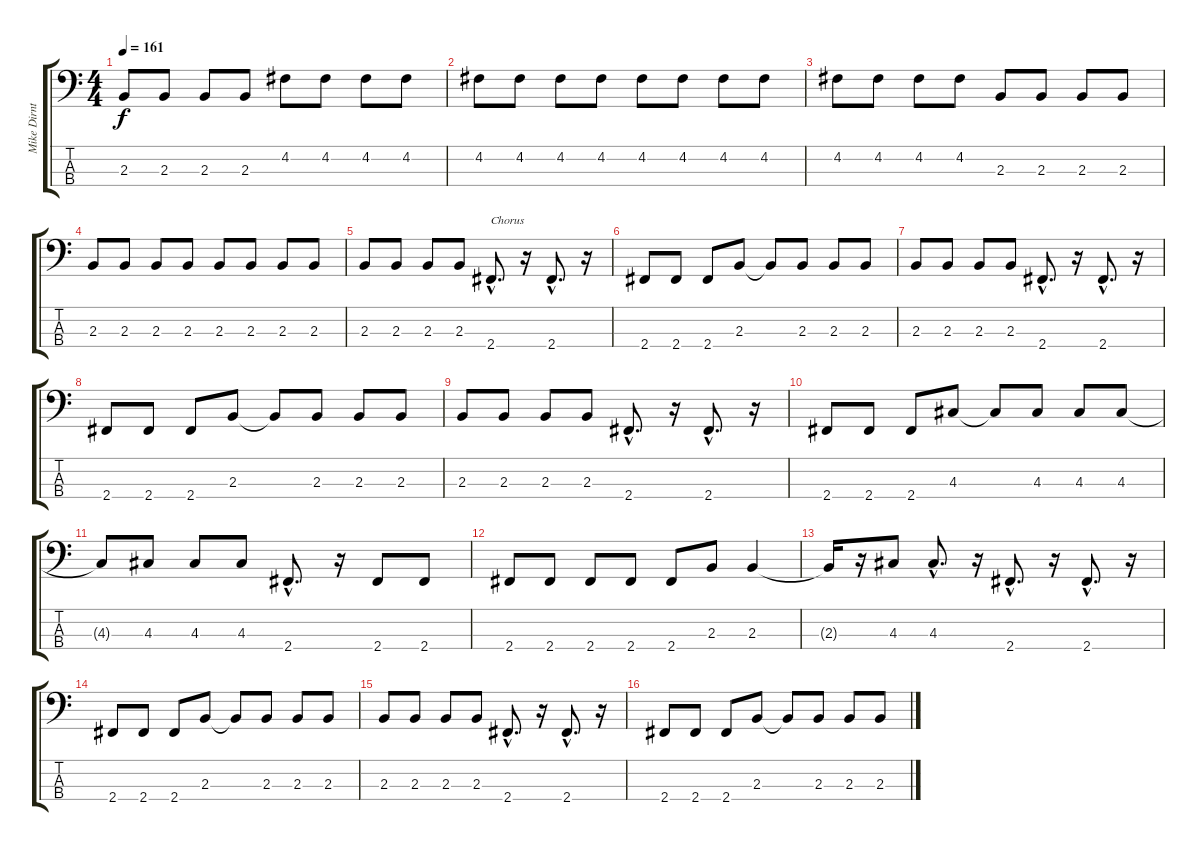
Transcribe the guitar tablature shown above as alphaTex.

\track ("Mike Dirnt" "Mike Dirnt") {instrument electricbassfinger}
\staff {score tabs}
\tuning (G2 D2 A1 E1) {hide}
\ts (4 4)
\tempo 161
\clef f4
\ks c
2.3.8{dy f} 2.3.8 2.3.8 2.3.8 4.2.8 4.2.8 4.2.8 4.2.8 |
4.2.8 4.2.8 4.2.8 4.2.8 4.2.8 4.2.8 4.2.8 4.2.8 |
4.2.8 4.2.8 4.2.8 4.2.8 2.3.8 2.3.8 2.3.8 2.3.8 |
2.3.8 2.3.8 2.3.8 2.3.8 2.3.8 2.3.8 2.3.8 2.3.8 |
2.3.8 2.3.8 2.3.8 2.3.8 2.4{hac}.8{d txt "Chorus"} r.16 2.4{hac}.8{d} r.16 |
2.4.8 2.4.8 2.4.8 2.3.8 2.3{t}.8 2.3.8 2.3.8 2.3.8 |
2.3.8 2.3.8 2.3.8 2.3.8 2.4{hac}.8{d} r.16 2.4{hac}.8{d} r.16 |
2.4.8 2.4.8 2.4.8 2.3.8 2.3{t}.8 2.3.8 2.3.8 2.3.8 |
2.3.8 2.3.8 2.3.8 2.3.8 2.4{hac}.8{d} r.16 2.4{hac}.8{d} r.16 |
2.4.8 2.4.8 2.4.8 4.3.8 4.3{t}.8 4.3.8 4.3.8 4.3.8 |
4.3{t}.8 4.3.8 4.3.8 4.3.8 2.4{hac}.8{d} r.16 2.4.8 2.4.8 |
2.4.8 2.4.8 2.4.8 2.4.8 2.4.8 2.3.8 2.3.4 |
2.3{t}.16 r.16 4.3.8 4.3{hac}.8{d} r.16 2.4{hac}.8{d} r.16 2.4{hac}.8{d} r.16 |
2.4.8 2.4.8 2.4.8 2.3.8 2.3{t}.8 2.3.8 2.3.8 2.3.8 |
2.3.8 2.3.8 2.3.8 2.3.8 2.4{hac}.8{d} r.16 2.4{hac}.8{d} r.16 |
2.4.8 2.4.8 2.4.8 2.3.8 2.3{t}.8 2.3.8 2.3.8 2.3.8
